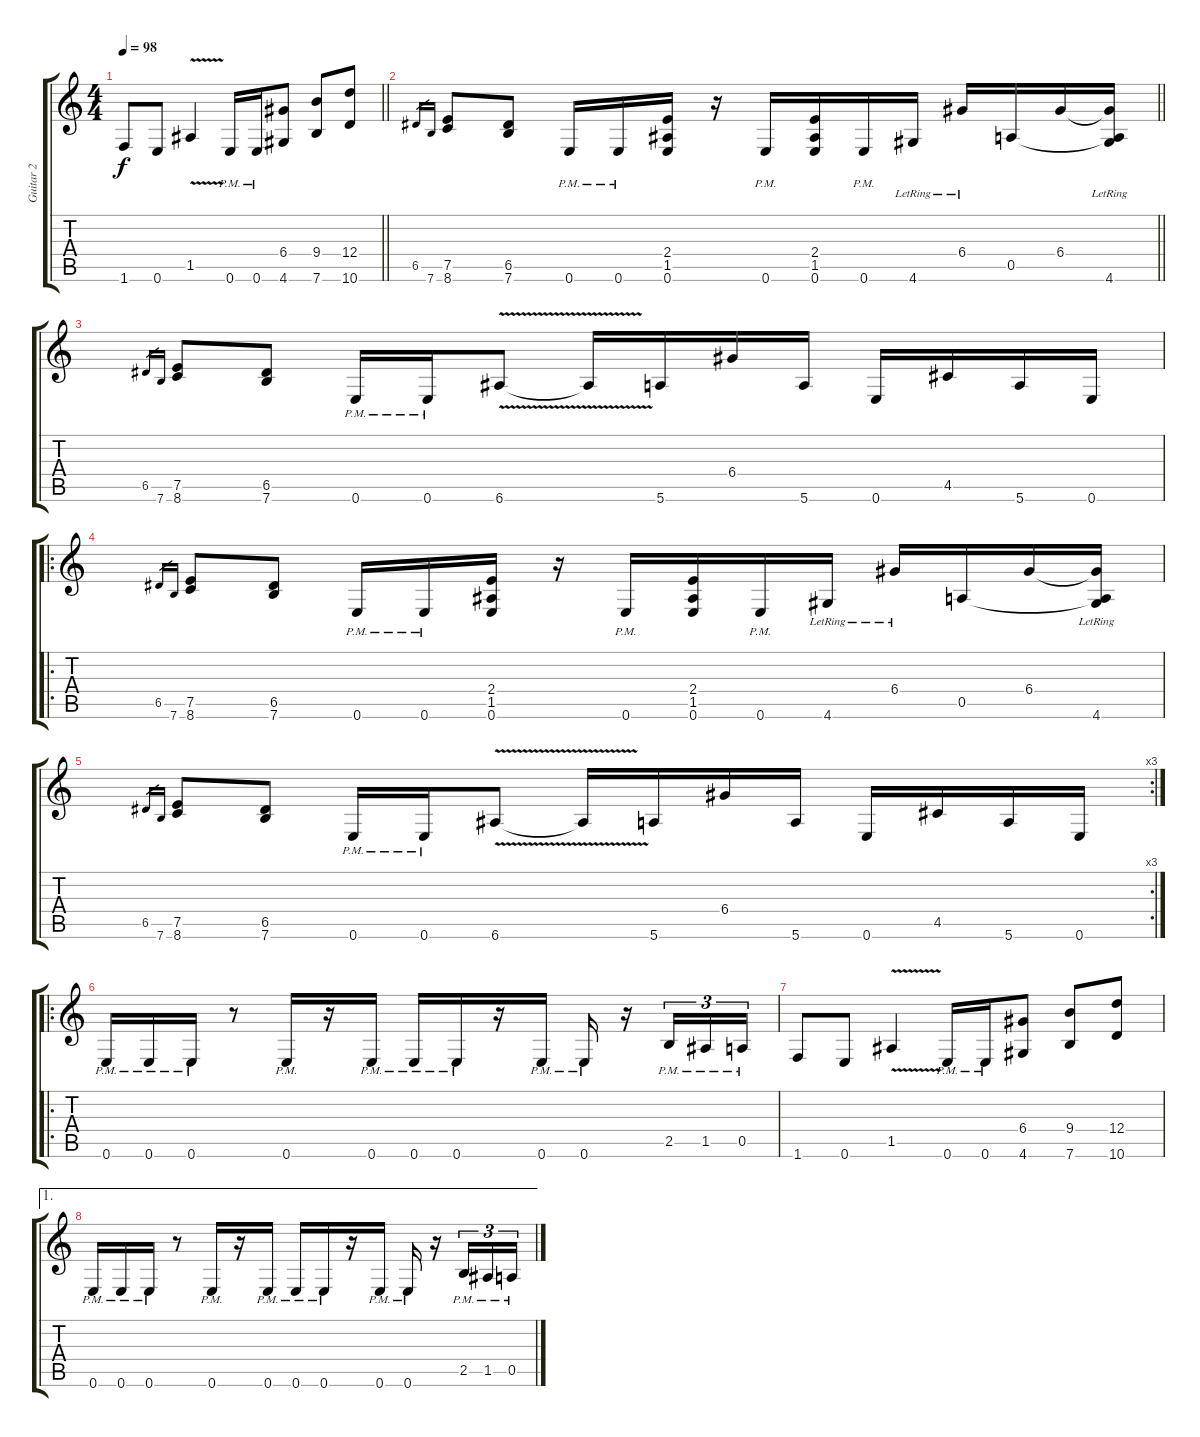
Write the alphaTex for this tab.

\track ("Guitar 2" "Guitar 2") {instrument distortionguitar}
\staff {score tabs}
\tuning (E4 B3 G3 D3 A2 E2) {hide}
\ts (4 4)
\tempo 98
\clef g2
\barLineRight lightlight
\ks aminor
1.6.8{dy f} 0.6.8 1.5{v}.4 0.6{pm}.16 0.6{pm}.16 (6.4 4.6).8 (9.4 7.6).8 (12.4 10.6).8 |
\barLineRight lightlight
6.5.16{gr} 7.6.16{gr} (7.5 8.6).8 (6.5 7.6).8 0.6{pm}.16 0.6{pm}.16 (2.4 1.5 0.6).16 r.16 0.6{pm}.16 (2.4 1.5 0.6).16 0.6{pm}.16 4.6{lr}.16 6.4{lr}.16 0.5.16 6.4.16 (6.4{t} 0.5{t} 4.6{lr}).16 |
6.5.16{gr} 7.6.16{gr} (7.5 8.6).8 (6.5 7.6).8 0.6{pm}.16 0.6{pm}.16 6.6{v}.8 6.6{t}.16 5.6.16 6.4.16 5.6.16 0.6.16 4.5.16 5.6.16 0.6.16 |
\ro
6.5.16{gr} 7.6.16{gr} (7.5 8.6).8 (6.5 7.6).8 0.6{pm}.16 0.6{pm}.16 (2.4 1.5 0.6).16 r.16 0.6{pm}.16 (2.4 1.5 0.6).16 0.6{pm}.16 4.6{lr}.16 6.4{lr}.16 0.5.16 6.4.16 (6.4{t} 0.5{t} 4.6{lr}).16 |
\rc 3
6.5.16{gr} 7.6.16{gr} (7.5 8.6).8 (6.5 7.6).8 0.6{pm}.16 0.6{pm}.16 6.6{v}.8 6.6{t}.16 5.6.16 6.4.16 5.6.16 0.6.16 4.5.16 5.6.16 0.6.16 |
\ro
0.6{pm}.16 0.6{pm}.16 0.6{pm}.16 r.8 0.6{pm}.16 r.16 0.6{pm}.16 0.6{pm}.16 0.6{pm}.16 r.16 0.6{pm}.16 0.6{pm}.16 r.16 2.5{pm}.16{tu (3 2)} 1.5{pm}.16{tu (3 2)} 0.5{pm}.16{tu (3 2)} |
1.6.8 0.6.8 1.5{v}.4 0.6{pm}.16 0.6{pm}.16 (6.4 4.6).8 (9.4 7.6).8 (12.4 10.6).8 |
\ae 1
0.6{pm}.16 0.6{pm}.16 0.6{pm}.16 r.8 0.6{pm}.16 r.16 0.6{pm}.16 0.6{pm}.16 0.6{pm}.16 r.16 0.6{pm}.16 0.6{pm}.16 r.16 2.5{pm}.16{tu (3 2)} 1.5{pm}.16{tu (3 2)} 0.5{pm}.16{tu (3 2)}
